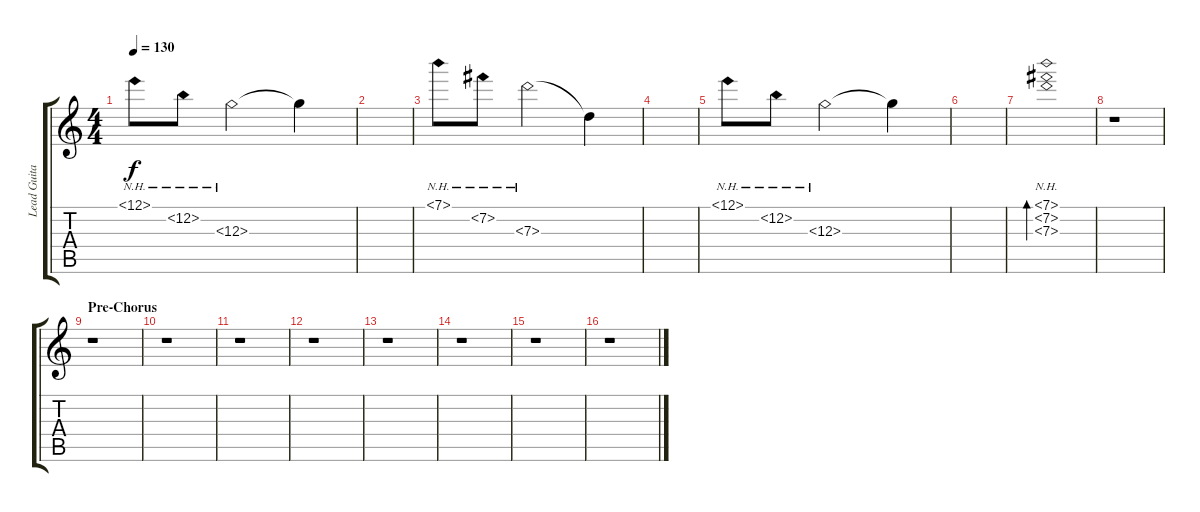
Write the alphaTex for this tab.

\track ("Lead Guitar" "Lead Guita") {instrument distortionguitar}
\staff {score tabs}
\tuning (E4 B3 G3 D3 A2 E2) {hide}
\ts (4 4)
\tempo 130
\clef g2
\ks c
12.1{nh}.8{dy f instrument acousticguitarsteel} 12.2{nh}.8 12.3{nh}.2 12.3{t}.4 |
|
7.1{nh}.8 7.2{nh}.8 7.3{nh}.2 7.3{t}.4 |
|
12.1{nh}.8 12.2{nh}.8 12.3{nh}.2 12.3{t}.4 |
|
(7.1{nh} 7.2{nh} 7.3{nh}).1{bd 480} |
r.1 |
\section ("" "Pre-Chorus")
r.1 |
r.1 |
r.1 |
r.1 |
r.1 |
r.1 |
r.1 |
r.1
